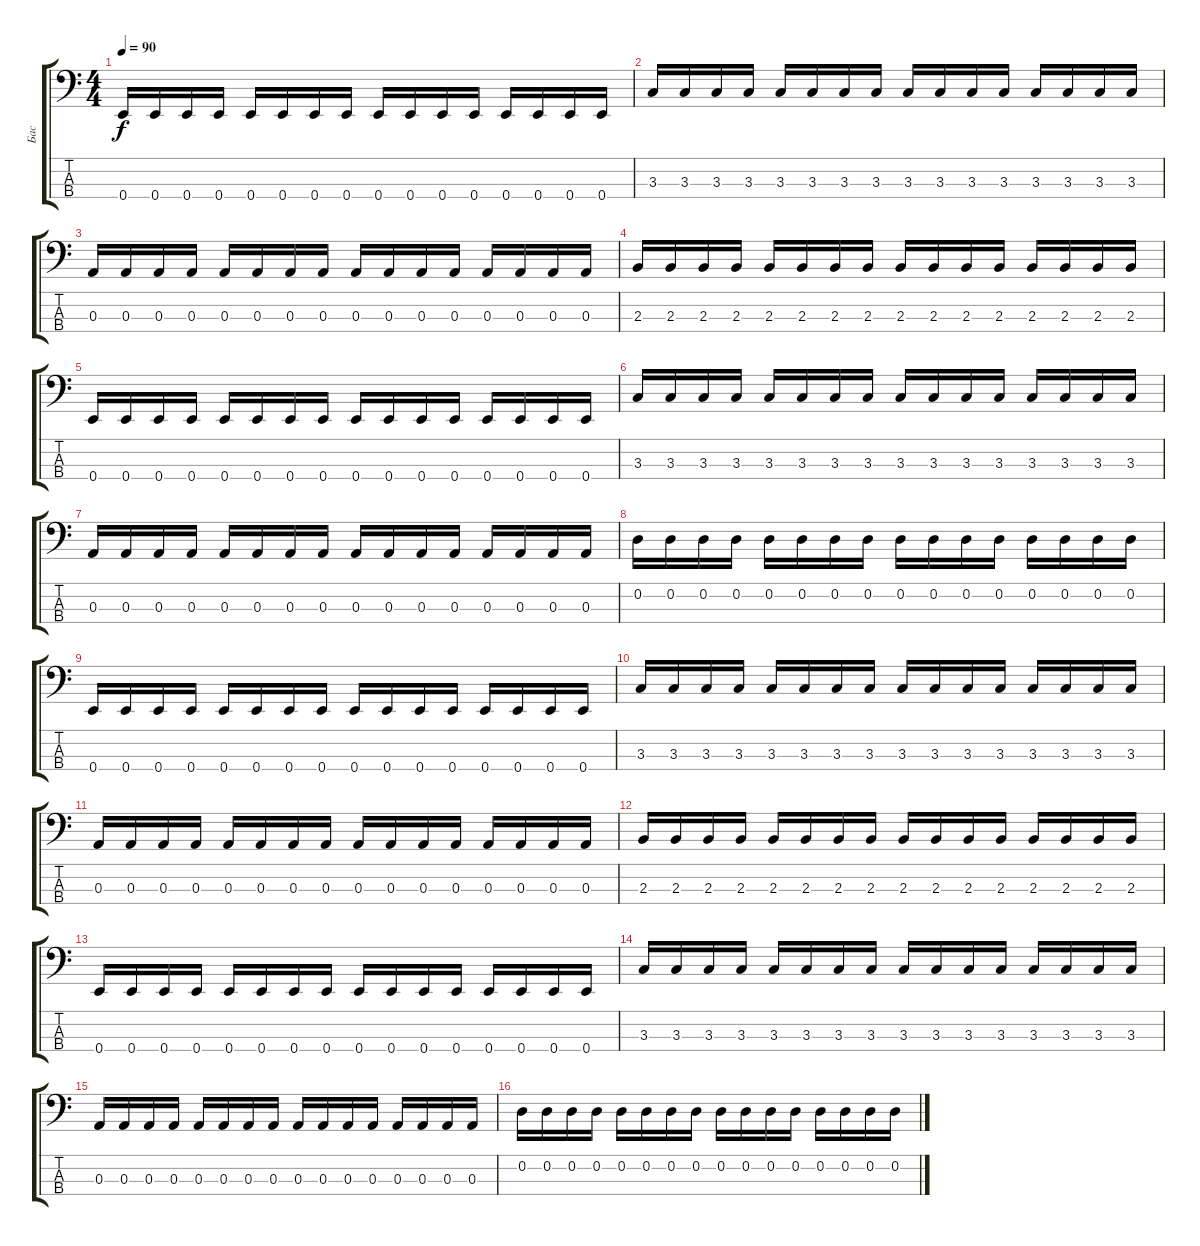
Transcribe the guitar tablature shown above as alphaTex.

\track ("Бас" "Бас") {instrument electricbassfinger}
\staff {score tabs}
\tuning (G2 D2 A1 E1) {hide}
\ts (4 4)
\tempo 90
\clef f4
\ks c
0.4.16{dy f} 0.4.16 0.4.16 0.4.16 0.4.16 0.4.16 0.4.16 0.4.16 0.4.16 0.4.16 0.4.16 0.4.16 0.4.16 0.4.16 0.4.16 0.4.16 |
3.3.16 3.3.16 3.3.16 3.3.16 3.3.16 3.3.16 3.3.16 3.3.16 3.3.16 3.3.16 3.3.16 3.3.16 3.3.16 3.3.16 3.3.16 3.3.16 |
0.3.16 0.3.16 0.3.16 0.3.16 0.3.16 0.3.16 0.3.16 0.3.16 0.3.16 0.3.16 0.3.16 0.3.16 0.3.16 0.3.16 0.3.16 0.3.16 |
2.3.16 2.3.16 2.3.16 2.3.16 2.3.16 2.3.16 2.3.16 2.3.16 2.3.16 2.3.16 2.3.16 2.3.16 2.3.16 2.3.16 2.3.16 2.3.16 |
0.4.16 0.4.16 0.4.16 0.4.16 0.4.16 0.4.16 0.4.16 0.4.16 0.4.16 0.4.16 0.4.16 0.4.16 0.4.16 0.4.16 0.4.16 0.4.16 |
3.3.16 3.3.16 3.3.16 3.3.16 3.3.16 3.3.16 3.3.16 3.3.16 3.3.16 3.3.16 3.3.16 3.3.16 3.3.16 3.3.16 3.3.16 3.3.16 |
0.3.16 0.3.16 0.3.16 0.3.16 0.3.16 0.3.16 0.3.16 0.3.16 0.3.16 0.3.16 0.3.16 0.3.16 0.3.16 0.3.16 0.3.16 0.3.16 |
0.2.16 0.2.16 0.2.16 0.2.16 0.2.16 0.2.16 0.2.16 0.2.16 0.2.16 0.2.16 0.2.16 0.2.16 0.2.16 0.2.16 0.2.16 0.2.16 |
0.4.16 0.4.16 0.4.16 0.4.16 0.4.16 0.4.16 0.4.16 0.4.16 0.4.16 0.4.16 0.4.16 0.4.16 0.4.16 0.4.16 0.4.16 0.4.16 |
3.3.16 3.3.16 3.3.16 3.3.16 3.3.16 3.3.16 3.3.16 3.3.16 3.3.16 3.3.16 3.3.16 3.3.16 3.3.16 3.3.16 3.3.16 3.3.16 |
0.3.16 0.3.16 0.3.16 0.3.16 0.3.16 0.3.16 0.3.16 0.3.16 0.3.16 0.3.16 0.3.16 0.3.16 0.3.16 0.3.16 0.3.16 0.3.16 |
2.3.16 2.3.16 2.3.16 2.3.16 2.3.16 2.3.16 2.3.16 2.3.16 2.3.16 2.3.16 2.3.16 2.3.16 2.3.16 2.3.16 2.3.16 2.3.16 |
0.4.16 0.4.16 0.4.16 0.4.16 0.4.16 0.4.16 0.4.16 0.4.16 0.4.16 0.4.16 0.4.16 0.4.16 0.4.16 0.4.16 0.4.16 0.4.16 |
3.3.16 3.3.16 3.3.16 3.3.16 3.3.16 3.3.16 3.3.16 3.3.16 3.3.16 3.3.16 3.3.16 3.3.16 3.3.16 3.3.16 3.3.16 3.3.16 |
0.3.16 0.3.16 0.3.16 0.3.16 0.3.16 0.3.16 0.3.16 0.3.16 0.3.16 0.3.16 0.3.16 0.3.16 0.3.16 0.3.16 0.3.16 0.3.16 |
0.2.16 0.2.16 0.2.16 0.2.16 0.2.16 0.2.16 0.2.16 0.2.16 0.2.16 0.2.16 0.2.16 0.2.16 0.2.16 0.2.16 0.2.16 0.2.16
